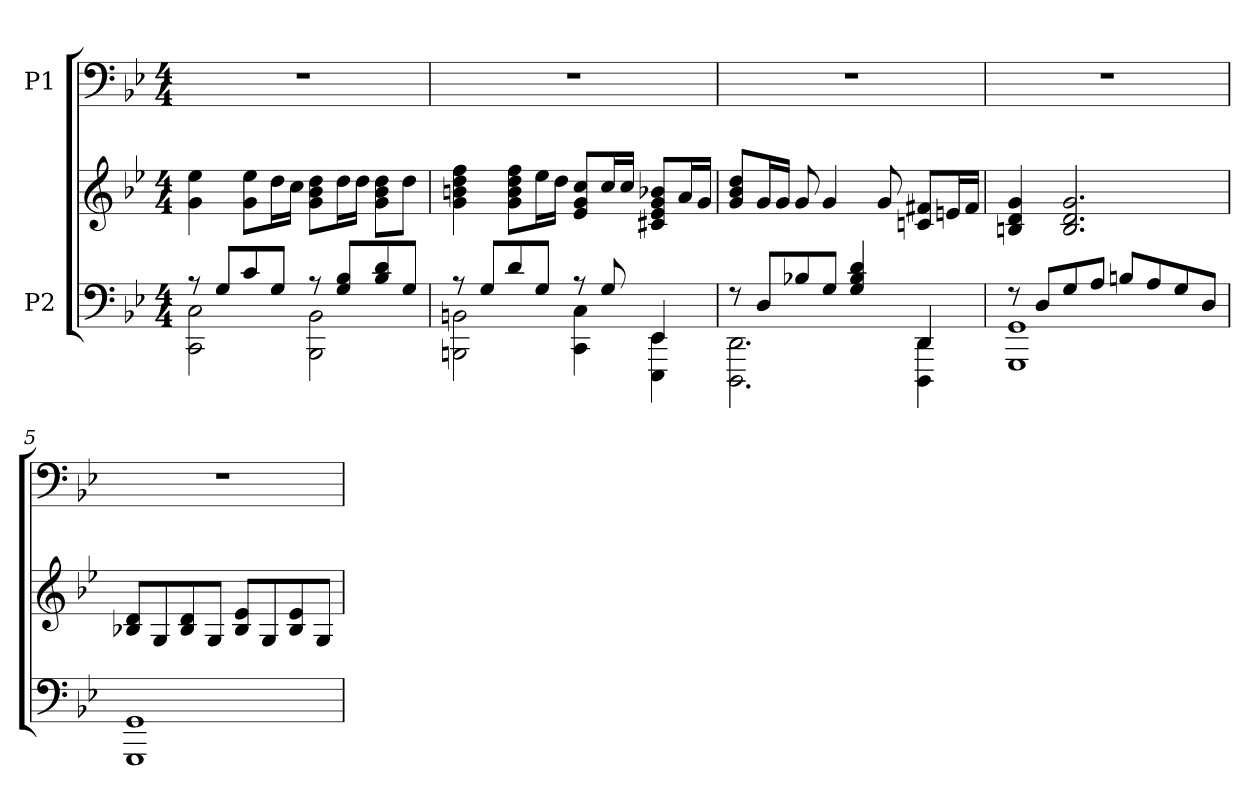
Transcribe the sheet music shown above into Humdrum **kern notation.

**kern	**kern	**kern
*part2	*part2	*part1
*staff3	*staff2	*staff1
*I"P2	*	*I"P1
!!LO:PB:g=z
*clefF4	*clefG2	*clefF4
*k[b-e-]	*k[b-e-]	*k[b-e-]
*g:	*g:	*g:
*M4/4	*M4/4	*M4/4
*MM72	*MM72	*MM72
=1	=1	=1
*^	*	*
8r	2CCi\ 2Ci	4gi\ 4ee-i	1r
8Gi/L	.	.	.
8ci/	.	8gi\ 8ee-iL	.
8Gi/J	.	16ddi\L	.
.	.	16cci\JJ	.
8r	2BBB-i\ 2BB-i	8gi\ 8b-i 8ddiL	.
8Gi/ 8B-iL	.	16ddi\L	.
.	.	16ddi\JJ	.
8B-i/ 8di	.	8gi\ 8b-i 8ddiL	.
8Gi/J	.	8ddi\J	.
=2	=2	=2	=2
8r	2BBBni\ 2BBni	4gi\ 4bni 4ddi 4ffi	1r
8Gi/L	.	.	.
8di/	.	8gi\ 8bi 8ddi 8ffiL	.
8Gi/J	.	16ee-i\L	.
.	.	16ddi\JJ	.
8r	4CCi\ 4Ci	8e-i/ 8gi 8cciL	.
8Gi/	.	16cci/L	.
.	.	16cci/JJ	.
4EE-i/	4EEE-i\ 4EE-i	8c#Xi/ 8e-i 8gi 8b-XiL	.
.	.	16ai/L	.
.	.	16gi/JJ	.
=3	=3	=3	=3
8r	2.DDDi\ 2.DDi	8gi/ 8b-i 8ddiL	1r
8Di/L	.	16gi/L	.
.	.	16gi/JJ	.
8B-Xi/	.	8gi/	.
8Gi/J	.	4gi/	.
4Gi/ 4B-i 4di	.	.	.
.	.	8gi/	.
4DDi/	4DDDi\ 4DDi	8cni/ 8f#XiL	.
.	.	16eni/L	.
.	.	16f#i/JJ	.
!!LO:LB:g=z
=4	=4	=4	=4
8r	1GGGi 1GGi	4Bni/ 4di 4gi	1r
8Di/L	.	.	.
8Gi/	.	2.Bi/ 2.di 2.gi	.
8Ai/J	.	.	.
8Bni/L	.	.	.
8Ai/	.	.	.
8Gi/	.	.	.
8Di/J	.	.	.
*v	*v	*	*
=5	=5	=5
1GGGi 1GGi	8B-Xi/ 8diL	1r
.	8Gi/	.
.	8B-i/ 8di	.
.	8Gi/J	.
.	8B-i/ 8e-iL	.
.	8Gi/	.
.	8B-i/ 8e-i	.
.	8Gi/J	.
=	=	=
*-	*-	*-
